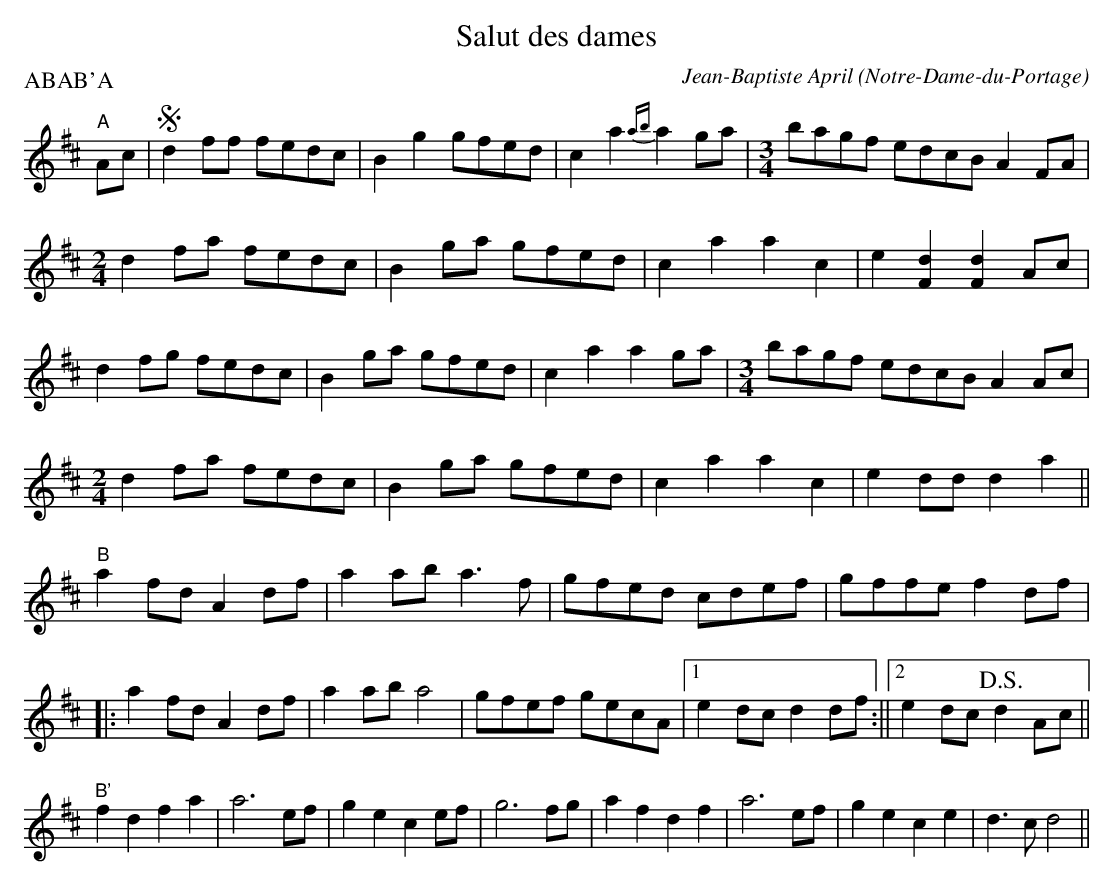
X:1
T:Salut des dames
M: 2/4 L: 1/16
C: Jean-Baptiste April (Notre-Dame-du-Portage)
P: ABAB'A
K: D
"A"Ac|!segno!d2ff fedc | B2g2 gfed | c2a2 {ab}a2ga |[M:3/4]bagf edcB A2FA |!
[M:2/4]d2fa fedc |B2ga gfed | c2a2 a2c2  | e2[F2d2] [F2d2]Ac |!
d2fg fedc | B2ga gfed | c2a2 a2ga |[M:3/4]bagf edcB A2Ac|!
[M:2/4] d2fa fedc |B2ga gfed | c2a2 a2c2 | e2dd d2a2||!
"B"a2fd A2df |a2ab a3f | gfed cdef | gffe f2df | !
|:a2fd A2df |a2ab a4 | gfef gecA |1e2dc d2df:||2 e2dc !D.S.!d2Ac||!
"B'"f2d2 f2a2 | a6ef | g2e2 c2ef | g6fg | a2f2 d2f2 | a6ef | g2e2 c2e2 | d3c d4||!
